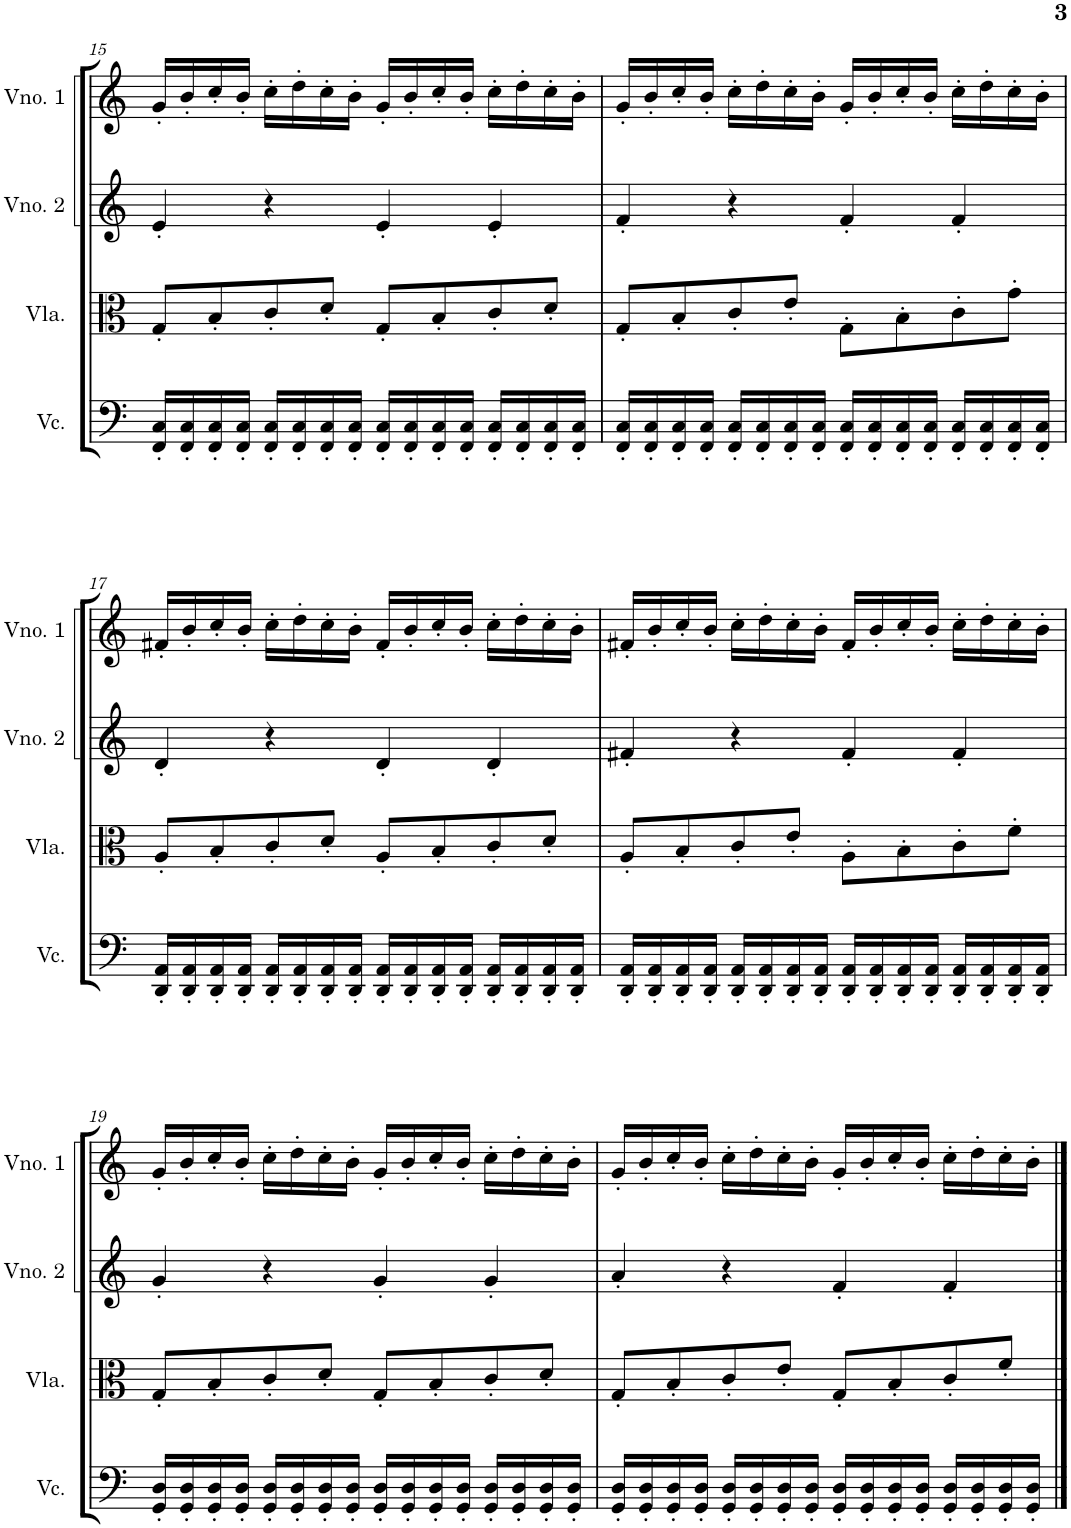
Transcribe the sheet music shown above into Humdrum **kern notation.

**kern	**kern	**kern	**kern
*part4	*part3	*part2	*part1
*staff4	*staff3	*staff2	*staff1
*I"Violoncelo	*I"Viola	*I"Violino 2	*I"Violino 1
*I'Vc.	*I'Vla.	*I'Vno. 2	*I'Vno. 1
!!LO:PB:g=z
*clefF4	*clefC3	*clefG2	*clefG2
*k[]	*k[]	*k[]	*k[]
*M4/4	*M4/4	*M4/4	*M4/4
=15	=15	=15	=15
16FF/' 16C/'LL	8G'/L	4e'/	16g'/LL
16FF/' 16C/'	.	.	16b'/
16FF/' 16C/'	8B'/	.	16cc'/
16FF/' 16C/'JJ	.	.	16b'/JJ
16FF/' 16C/'LL	8c'/	4r	16cc'\LL
16FF/' 16C/'	.	.	16dd'\
16FF/' 16C/'	8d'/J	.	16cc'\
16FF/' 16C/'JJ	.	.	16b'\JJ
16FF/' 16C/'LL	8G'/L	4e'/	16g'/LL
16FF/' 16C/'	.	.	16b'/
16FF/' 16C/'	8B'/	.	16cc'/
16FF/' 16C/'JJ	.	.	16b'/JJ
16FF/' 16C/'LL	8c'/	4e'/	16cc'\LL
16FF/' 16C/'	.	.	16dd'\
16FF/' 16C/'	8d'/J	.	16cc'\
16FF/' 16C/'JJ	.	.	16b'\JJ
=16	=16	=16	=16
16FF/' 16C/'LL	8G'/L	4f'/	16g'/LL
16FF/' 16C/'	.	.	16b'/
16FF/' 16C/'	8B'/	.	16cc'/
16FF/' 16C/'JJ	.	.	16b'/JJ
16FF/' 16C/'LL	8c'/	4r	16cc'\LL
16FF/' 16C/'	.	.	16dd'\
16FF/' 16C/'	8e'/J	.	16cc'\
16FF/' 16C/'JJ	.	.	16b'\JJ
16FF/' 16C/'LL	8G'\L	4f'/	16g'/LL
16FF/' 16C/'	.	.	16b'/
16FF/' 16C/'	8B'\	.	16cc'/
16FF/' 16C/'JJ	.	.	16b'/JJ
16FF/' 16C/'LL	8c'\	4f'/	16cc'\LL
16FF/' 16C/'	.	.	16dd'\
16FF/' 16C/'	8g'\J	.	16cc'\
16FF/' 16C/'JJ	.	.	16b'\JJ
!!LO:LB:g=z
=17	=17	=17	=17
16DD/' 16AA/'LL	8A'/L	4d'/	16f#X'/LL
16DD/' 16AA/'	.	.	16b'/
16DD/' 16AA/'	8B'/	.	16cc'/
16DD/' 16AA/'JJ	.	.	16b'/JJ
16DD/' 16AA/'LL	8c'/	4r	16cc'\LL
16DD/' 16AA/'	.	.	16dd'\
16DD/' 16AA/'	8d'/J	.	16cc'\
16DD/' 16AA/'JJ	.	.	16b'\JJ
16DD/' 16AA/'LL	8A'/L	4d'/	16f#'/LL
16DD/' 16AA/'	.	.	16b'/
16DD/' 16AA/'	8B'/	.	16cc'/
16DD/' 16AA/'JJ	.	.	16b'/JJ
16DD/' 16AA/'LL	8c'/	4d'/	16cc'\LL
16DD/' 16AA/'	.	.	16dd'\
16DD/' 16AA/'	8d'/J	.	16cc'\
16DD/' 16AA/'JJ	.	.	16b'\JJ
=18	=18	=18	=18
16DD/' 16AA/'LL	8A'/L	4f#X'/	16f#X'/LL
16DD/' 16AA/'	.	.	16b'/
16DD/' 16AA/'	8B'/	.	16cc'/
16DD/' 16AA/'JJ	.	.	16b'/JJ
16DD/' 16AA/'LL	8c'/	4r	16cc'\LL
16DD/' 16AA/'	.	.	16dd'\
16DD/' 16AA/'	8e'/J	.	16cc'\
16DD/' 16AA/'JJ	.	.	16b'\JJ
16DD/' 16AA/'LL	8A'\L	4f#'/	16f#'/LL
16DD/' 16AA/'	.	.	16b'/
16DD/' 16AA/'	8B'\	.	16cc'/
16DD/' 16AA/'JJ	.	.	16b'/JJ
16DD/' 16AA/'LL	8c'\	4f#'/	16cc'\LL
16DD/' 16AA/'	.	.	16dd'\
16DD/' 16AA/'	8f'\J	.	16cc'\
16DD/' 16AA/'JJ	.	.	16b'\JJ
!!LO:LB:g=z
=19	=19	=19	=19
16GG/' 16D/'LL	8G'/L	4g'/	16g'/LL
16GG/' 16D/'	.	.	16b'/
16GG/' 16D/'	8B'/	.	16cc'/
16GG/' 16D/'JJ	.	.	16b'/JJ
16GG/' 16D/'LL	8c'/	4r	16cc'\LL
16GG/' 16D/'	.	.	16dd'\
16GG/' 16D/'	8d'/J	.	16cc'\
16GG/' 16D/'JJ	.	.	16b'\JJ
16GG/' 16D/'LL	8G'/L	4g'/	16g'/LL
16GG/' 16D/'	.	.	16b'/
16GG/' 16D/'	8B'/	.	16cc'/
16GG/' 16D/'JJ	.	.	16b'/JJ
16GG/' 16D/'LL	8c'/	4g'/	16cc'\LL
16GG/' 16D/'	.	.	16dd'\
16GG/' 16D/'	8d'/J	.	16cc'\
16GG/' 16D/'JJ	.	.	16b'\JJ
=20	=20	=20	=20
16GG/' 16D/'LL	8G'/L	4a'/	16g'/LL
16GG/' 16D/'	.	.	16b'/
16GG/' 16D/'	8B'/	.	16cc'/
16GG/' 16D/'JJ	.	.	16b'/JJ
16GG/' 16D/'LL	8c'/	4r	16cc'\LL
16GG/' 16D/'	.	.	16dd'\
16GG/' 16D/'	8e'/J	.	16cc'\
16GG/' 16D/'JJ	.	.	16b'\JJ
16GG/' 16D/'LL	8G'/L	4f'/	16g'/LL
16GG/' 16D/'	.	.	16b'/
16GG/' 16D/'	8B'/	.	16cc'/
16GG/' 16D/'JJ	.	.	16b'/JJ
16GG/' 16D/'LL	8c'/	4f'/	16cc'\LL
16GG/' 16D/'	.	.	16dd'\
16GG/' 16D/'	8f'/J	.	16cc'\
16GG/' 16D/'JJ	.	.	16b'\JJ
==	==	==	==
*-	*-	*-	*-
